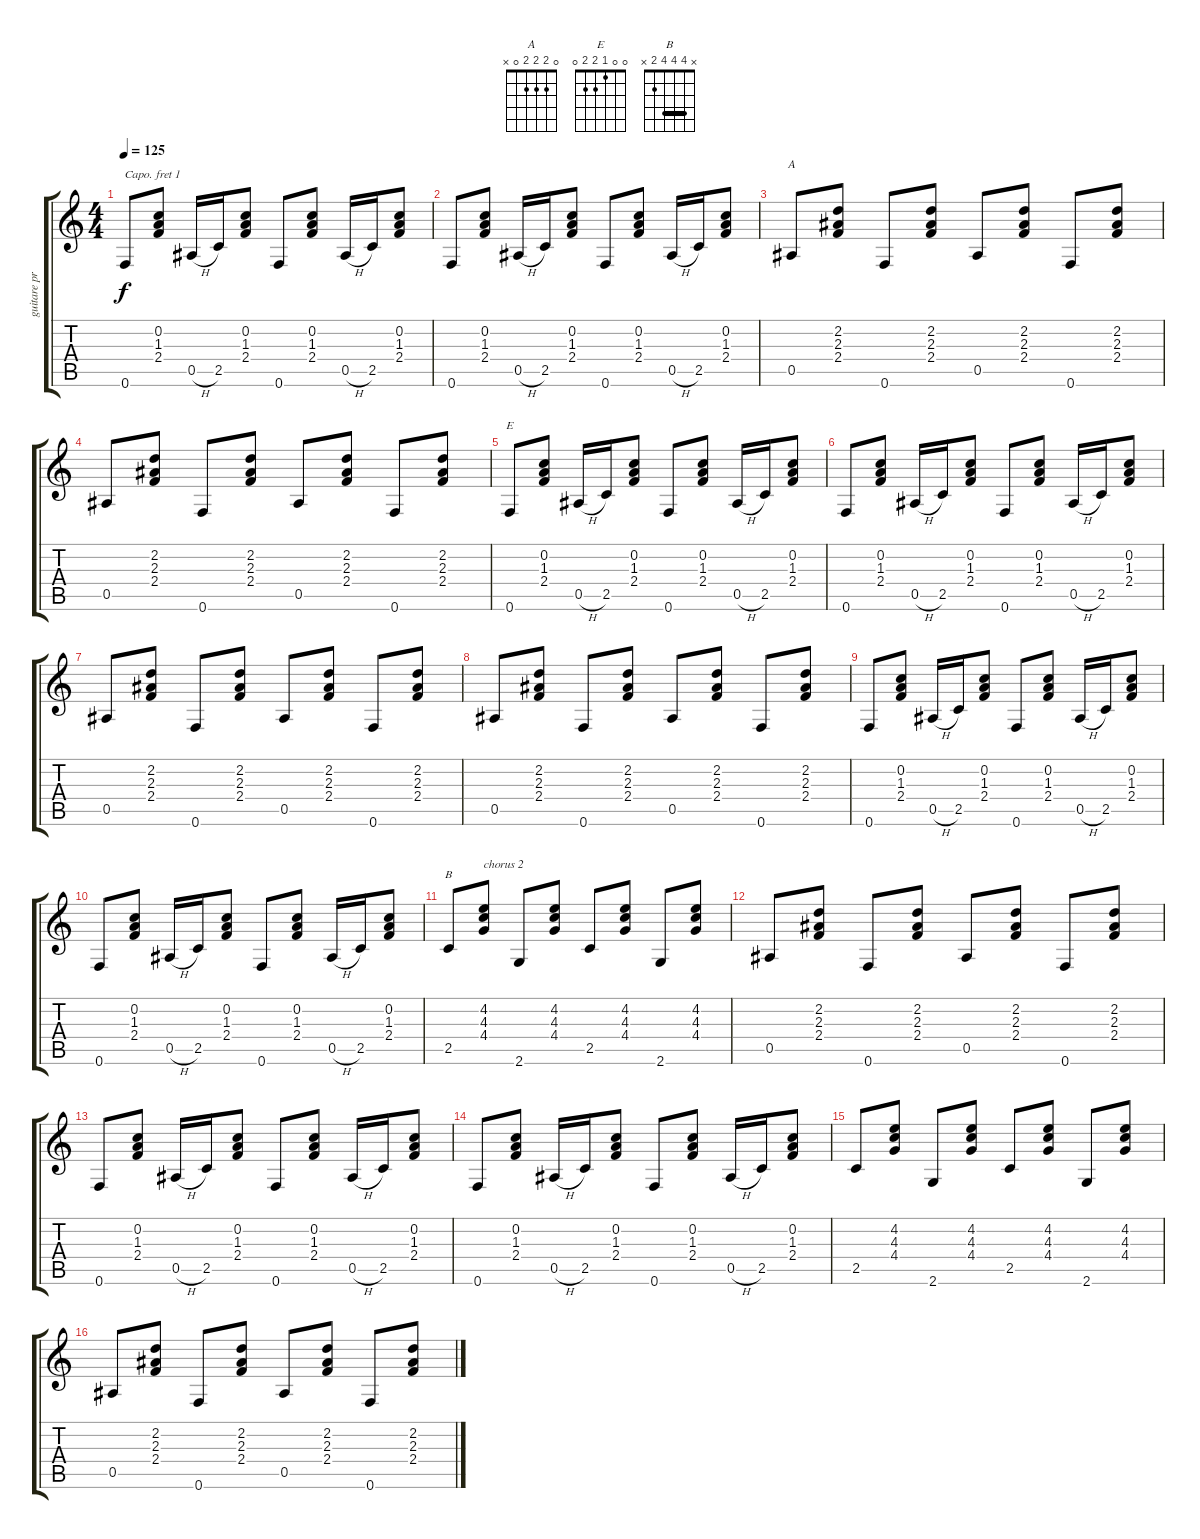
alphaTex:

\track ("guitare principale" "guitare pr") {instrument acousticguitarsteel}
\staff {score tabs}
\capo 1
\tuning (E4 B3 G3 D3 A2 E2) {hide}
\chord ("A" 0 2 2 2 0 x)
\chord ("E" 0 0 1 2 2 0)
\chord ("B" x 4 4 4 2 x) {barre 4}
\ts (4 4)
\tempo 125
\clef g2
\ks c
0.6.8{dy f} (0.2 1.3 2.4).8 0.5{h}.16 2.5.16 (0.2 1.3 2.4).8 0.6.8 (0.2 1.3 2.4).8 0.5{h}.16 2.5.16 (0.2 1.3 2.4).8 |
0.6.8 (0.2 1.3 2.4).8 0.5{h}.16 2.5.16 (0.2 1.3 2.4).8 0.6.8 (0.2 1.3 2.4).8 0.5{h}.16 2.5.16 (0.2 1.3 2.4).8 |
0.5.8{ch "A"} (2.2 2.3 2.4).8 0.6.8 (2.2 2.3 2.4).8 0.5.8 (2.2 2.3 2.4).8 0.6.8 (2.2 2.3 2.4).8 |
0.5.8 (2.2 2.3 2.4).8 0.6.8 (2.2 2.3 2.4).8 0.5.8 (2.2 2.3 2.4).8 0.6.8 (2.2 2.3 2.4).8 |
0.6.8{ch "E"} (0.2 1.3 2.4).8 0.5{h}.16 2.5.16 (0.2 1.3 2.4).8 0.6.8 (0.2 1.3 2.4).8 0.5{h}.16 2.5.16 (0.2 1.3 2.4).8 |
0.6.8 (0.2 1.3 2.4).8 0.5{h}.16 2.5.16 (0.2 1.3 2.4).8 0.6.8 (0.2 1.3 2.4).8 0.5{h}.16 2.5.16 (0.2 1.3 2.4).8 |
0.5.8 (2.2 2.3 2.4).8 0.6.8 (2.2 2.3 2.4).8 0.5.8 (2.2 2.3 2.4).8 0.6.8 (2.2 2.3 2.4).8 |
0.5.8 (2.2 2.3 2.4).8 0.6.8 (2.2 2.3 2.4).8 0.5.8 (2.2 2.3 2.4).8 0.6.8 (2.2 2.3 2.4).8 |
0.6.8 (0.2 1.3 2.4).8 0.5{h}.16 2.5.16 (0.2 1.3 2.4).8 0.6.8 (0.2 1.3 2.4).8 0.5{h}.16 2.5.16 (0.2 1.3 2.4).8 |
0.6.8 (0.2 1.3 2.4).8 0.5{h}.16 2.5.16 (0.2 1.3 2.4).8 0.6.8 (0.2 1.3 2.4).8 0.5{h}.16 2.5.16 (0.2 1.3 2.4).8 |
2.5.8{ch "B"} (4.2 4.3 4.4).8{txt "chorus 2"} 2.6.8 (4.2 4.3 4.4).8 2.5.8 (4.2 4.3 4.4).8 2.6.8 (4.2 4.3 4.4).8 |
0.5.8 (2.2 2.3 2.4).8 0.6.8 (2.2 2.3 2.4).8 0.5.8 (2.2 2.3 2.4).8 0.6.8 (2.2 2.3 2.4).8 |
0.6.8 (0.2 1.3 2.4).8 0.5{h}.16 2.5.16 (0.2 1.3 2.4).8 0.6.8 (0.2 1.3 2.4).8 0.5{h}.16 2.5.16 (0.2 1.3 2.4).8 |
0.6.8 (0.2 1.3 2.4).8 0.5{h}.16 2.5.16 (0.2 1.3 2.4).8 0.6.8 (0.2 1.3 2.4).8 0.5{h}.16 2.5.16 (0.2 1.3 2.4).8 |
2.5.8 (4.2 4.3 4.4).8 2.6.8 (4.2 4.3 4.4).8 2.5.8 (4.2 4.3 4.4).8 2.6.8 (4.2 4.3 4.4).8 |
0.5.8 (2.2 2.3 2.4).8 0.6.8 (2.2 2.3 2.4).8 0.5.8 (2.2 2.3 2.4).8 0.6.8 (2.2 2.3 2.4).8
